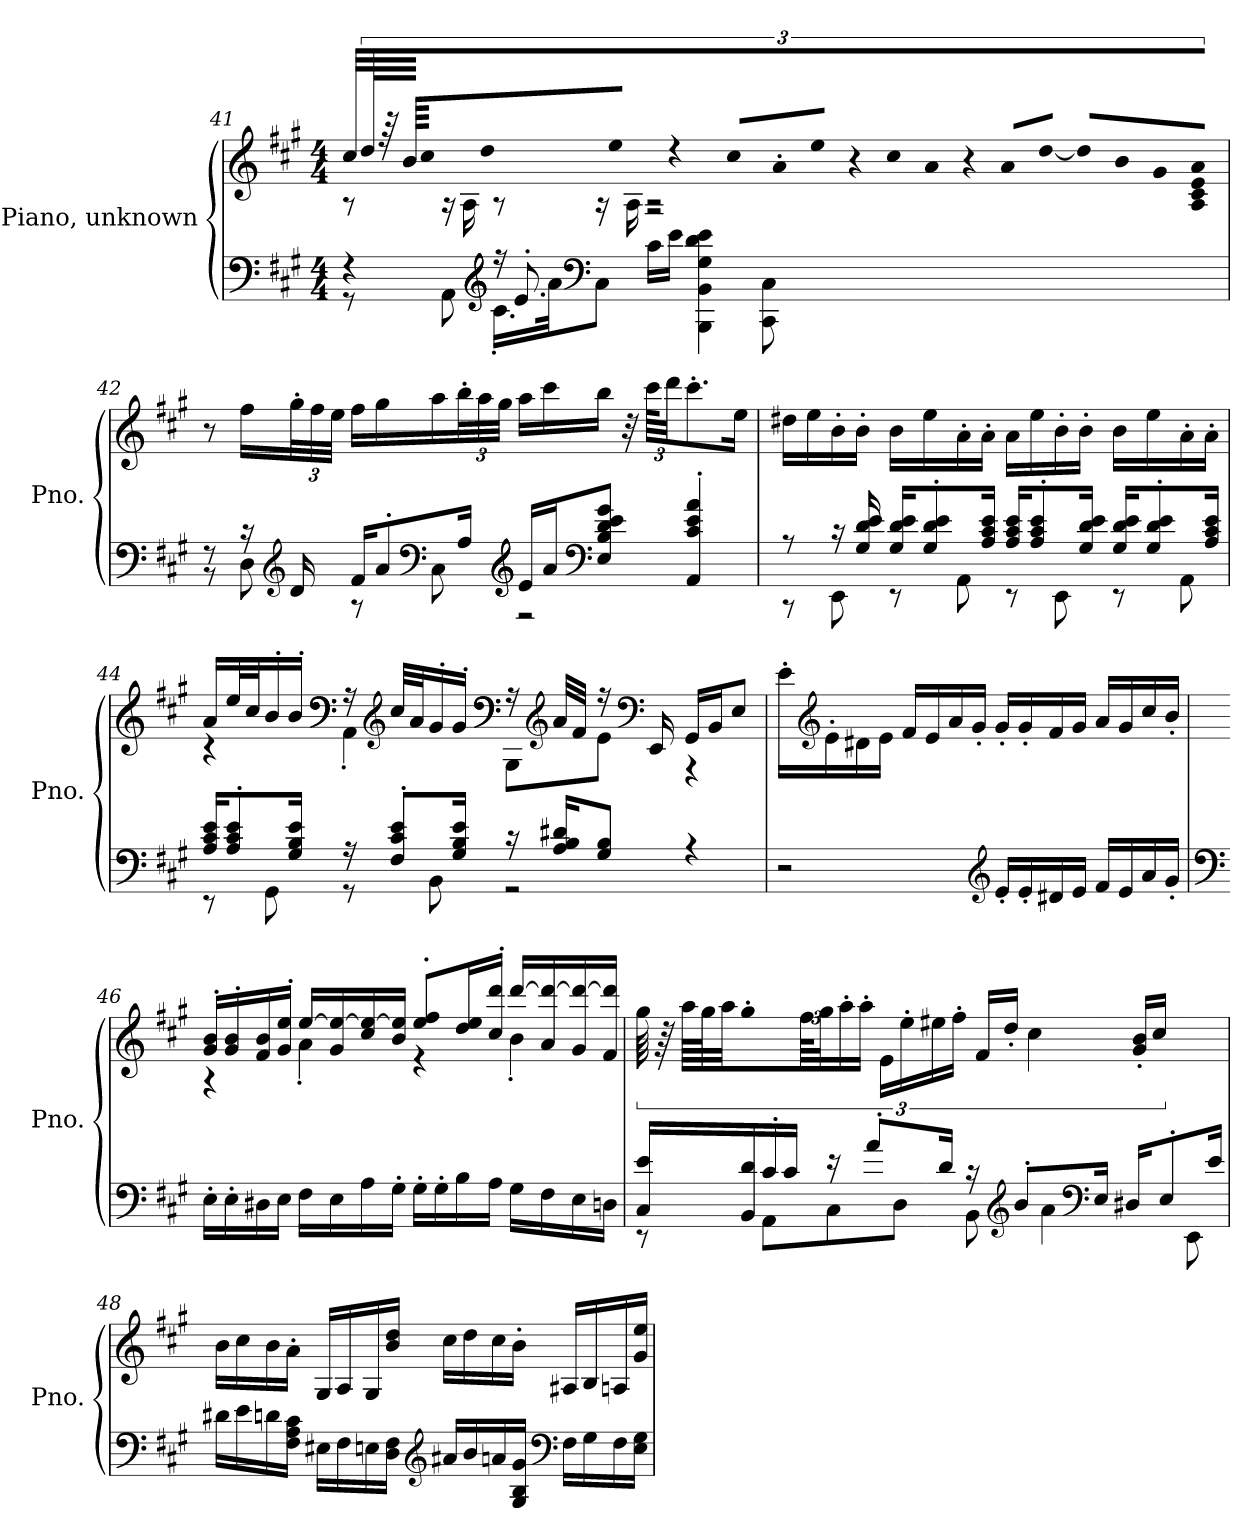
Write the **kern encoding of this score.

**kern	**kern
*part1	*part1
*staff2	*staff1
*I"Piano, unknown	*
*I'Pno.	*
!!LO:LB:g=z
*clefF4	*clefG2
*k[f#c#g#]	*k[f#c#g#]
*M4/4	*M4/4
=41	=41
*^	*^
4r	8r	32cc#/LLL	8r
.	.	96dd/JJJk	.
.	.	96r	.
.	.	96b/KLLL	.
.	.	32cc#/	.
.	.	32dd/J	.
.	8AA\	16ee/JJ	16r
.	.	32r	16A\
.	.	32cc#/KKL	.
*clefG2	*	*	*
16r	16.c#'\LL	8a'/	8r
8.e'/	.	.	.
.	32a\JK	.	.
*clefF4	*	*	*
.	8C#\J	16ee/Jk	16r
.	.	32r	16A\
.	.	32cc#/	.
2r	16c#\LL	16a/	2r
.	16e\JJ	32r	.
.	.	32a/KKL	.
.	4BBB\ 4BB\ 4G#\ 4d\ 4e\	[8dd/J	.
.	.	16dd/LL]	.
.	.	32b/L	.
.	.	32g#/JJ	.
.	8CC#\ 8C#\	8A/ 8c#/ 8e/ 8a/J	.
*	*	*v	*v
!!LO:LB:g=z
=42	=42	=42
8r	8r	8r
16r	8D\	16ff#\LL
*clefG2	*	*
*	*	*Xbrackettup
16d/	.	48gg#'\L
.	.	48ff#\
.	.	48ee\JJJ
16f#/KL	8r	16ff#\LL
8a'/	.	16gg#\
*clefF4	*	*
.	8C#\	16aa\
16A/Jk	.	48bb'\L
.	.	48aa\
.	.	48gg#\JJJ
*clefG2	*	*
16e/LL	2r	16aa\LL
16a/J	.	16ccc#\
*clefF4	*	*
8E/ 8B/ 8d/ 8e/ 8g#/J	.	16bb\JJ
.	.	32r
.	.	96ccc#\KLLL
.	.	48ddd\JJ
4AA/' 4c#/' 4e/' 4a/'	.	8.ccc#'\
.	.	16ee\Jk
!!LO:PB:g=z
=43	=43	=43
8r	8r	16dd#X\LL
.	.	16ee\
16r	8EE\	16b'\
16G#/ 16d/ 16e/	.	16b'\JJ
16G#/ 16d/ 16e/KL	8r	16b\LL
8G#/' 8d/' 8e/'	.	16ee\
.	8AA\	16a'\
16A/ 16c#/ 16e/Jk	.	16a'\JJ
16A/ 16c#/ 16e/KL	8r	16a\LL
8A/' 8c#/' 8e/'	.	16ee\
.	8EE\	16b'\
16G#/ 16d/ 16e/Jk	.	16b'\JJ
16G#/ 16d/ 16e/KL	8r	16b\LL
8G#/' 8d/' 8e/'	.	16ee\
.	8AA\	16a'\
16A/ 16c#/ 16e/Jk	.	16a'\JJ
!!LO:LB:g=z
=44	=44	=44
*	*	*^
16A/ 16c#/ 16e/KL	8r	16a/LL	4r
8A/' 8c#/' 8e/'	.	32ee/L	.
.	.	32cc#/J	.
.	8GG#\	16b'/	.
16G#/ 16B/ 16e/Jk	.	16b'/JJ	.
*	*	*clefF4	*
16r	8r	16r	4AA'\
*	*	*clefG2	*
8F#/' 8c#/' 8e/'L	.	32cc#/LLL	.
.	.	32a/J	.
.	8BB\	16g#'/	.
16G#/ 16B/ 16e/Jk	.	16g#'/JJ	.
*	*	*clefF4	*
16r	2r	16r	8BBB\L
*	*	*clefG2	*
16A/ 16B/ 16d#X/KL	.	32a/LLL	.
.	.	32f#/JJJ	.
8G#/ 8B/J	.	16r	8e\J
*	*	*clefF4	*
.	.	16EE/	.
4r	.	16GG#/LL	4r
.	.	16BB/J	.
.	.	8E/J	.
*v	*v	*	*
*	*v	*v
!!LO:LB:g=z
=45	=45
2r	16e'\LL
*	*clefG2
.	16e'\
.	16d#X\
.	16e\JJ
.	16f#/LL
.	16e/
.	16a/
.	16g#'/JJ
*clefG2	*
16e'/LL	16g#'/LL
16e'/	16g#'/
16d#X/	16f#/
16e/JJ	16g#/JJ
16f#/LL	16a/LL
16e/	16g#/
16a/	16cc#/
16g#'/JJ	16b'/JJ
=46	=46
*clefF4	*
*	*^
16E'\LL	16g#/' 16b/'LL	4r
16E'\	16g#/' 16b/'	.
16D#X\	16f#/ 16b/	.
16E\JJ	16g#/' 16ee/'JJ	.
16F#\LL	[16ee/LL	4a'\
16E\	16g#/ 16ee/_	.
16A\	16cc#/ 16ee/_	.
16G#'\JJ	16b/ 16ee/]JJ	.
16G#'\LL	8ee/' 8ff#/'L	4r
16G#'\	.	.
16B\	16dd/ 16ee/L	.
16A\JJ	16cc#/' 16ddd/'JJ	.
16G#\LL	[16ddd/LL	4b'\
16F#\	16a/ 16ddd/_	.
16E\	16g#/ 16ddd/_	.
16Dn\JJ	16f#/ 16ddd/]JJ	.
*	*v	*v
!!LO:LB:g=z
=47	=47
*^	*
*	*	*brackettup
16C#/ 16e/LL	8r	96gg#\
.	.	96r
.	.	96aa\LLLL
*	*	*Xbrackettup
.	.	96gg#\J
.	.	48aa\
16BB/ 16d/	.	32gg#'\
.	.	96ff#\K
.	.	48gg#\J
16c#'/	8AA\L	16aa'\
16c#/JJ	.	16aa'\JJ
16r	8C#\	16e\LL
8a'/L	.	16ee'\
.	8D\J	16ee#X\
16d/Jk	.	16ff#'\JJ
16r	8BB\	16f#/LL
*clefG2	*	*
8b'/L	.	16dd'/JJ
.	4a\	4cc#\
*clefF4	*	*
16E/Jk	.	.
16D#X/KL	.	.
8E'/	.	.
.	8EE\	16g#/' 16b/'LL
16e/Jk	.	16cc#/JJ
*v	*v	*
!!LO:LB:g=z
=48	=48
16d#X\LL	16b\LL
16e\	16cc#\
16dn\	16b\
16F#\ 16A\ 16c#\JJ	16a'\JJ
16E#X\LL	16G#/LL
16F#\	16A/
16En\	16G#/
16D\ 16F#\JJ	16b/ 16dd/JJ
*clefG2	*
16a#X/LL	16cc#\LL
16b/	16dd\
16an/	16cc#\
16G#/ 16B/ 16g#/JJ	16b'\JJ
*clefF4	*
16F#\LL	16A#X/LL
16G#\	16B/
16F#\	16An/
16E\ 16G#\JJ	16g#/ 16ee/JJ
=	=
*-	*-
